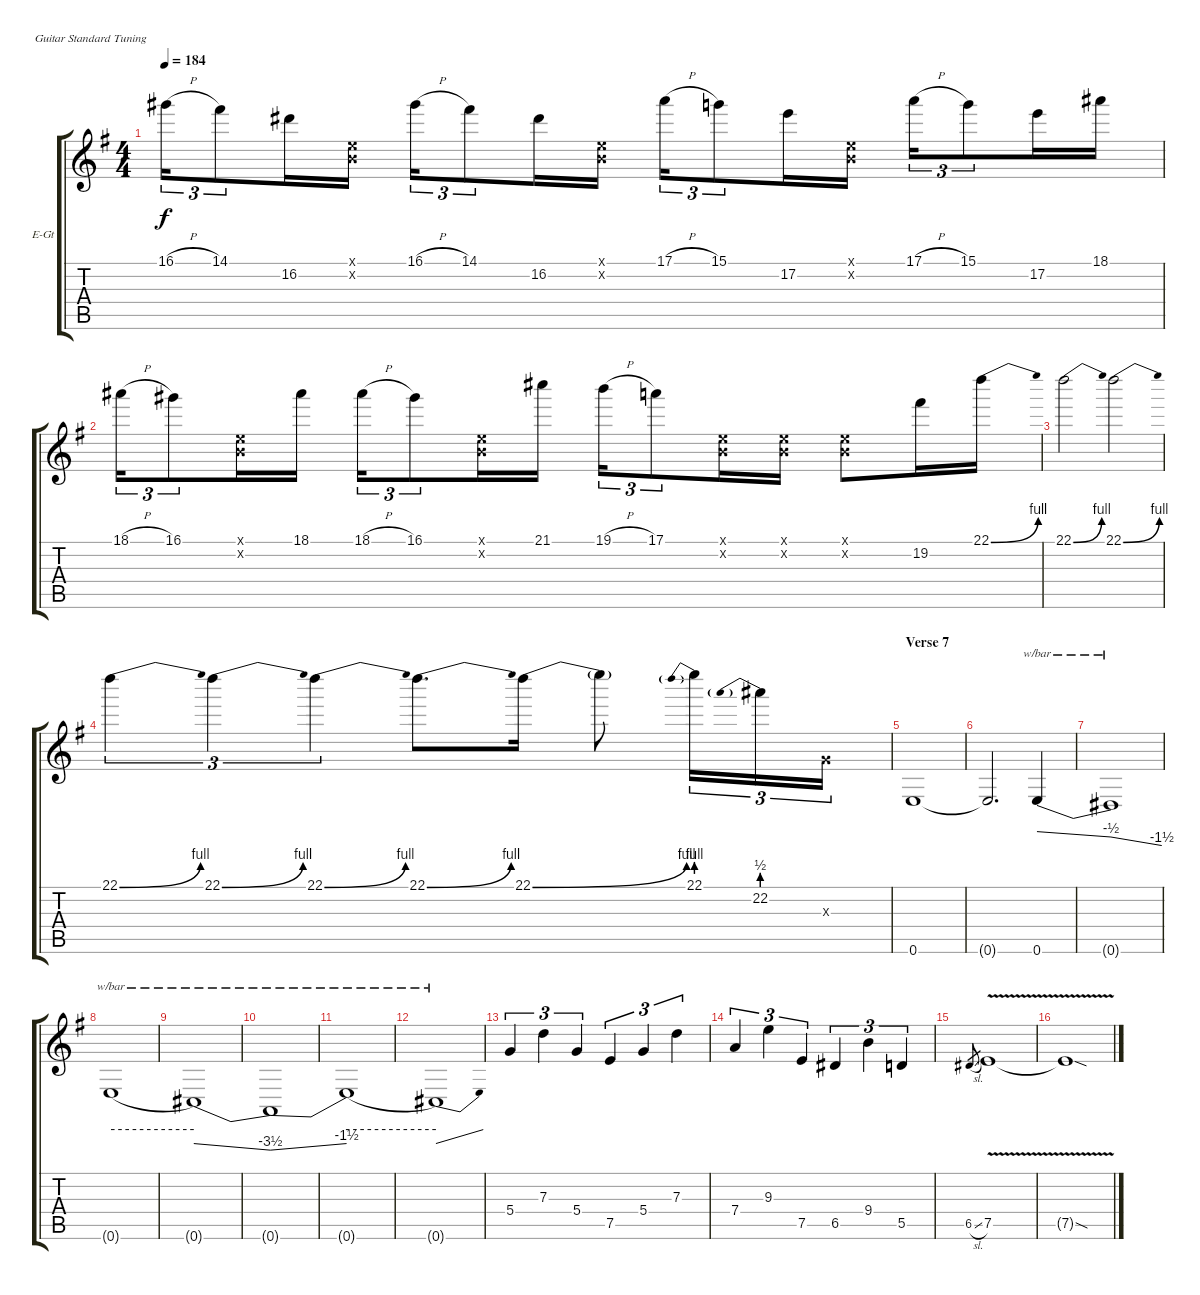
\defaultSystemsLayout 4
\bracketExtendMode groupsimilarinstruments
\firstSystemTrackNameOrientation horizontal
\otherSystemsTrackNameOrientation horizontal
\track ("Dave Mustaine" "E-Gt") {instrument distortionguitar}
\staff {score tabs}
\tuning (E4 B3 G3 D3 A2 E2)
\ts (4 4)
\tempo 184
\clef g2
\scale
0.333333
\ks g
16.1{h}.16{tu (3 2) dy f beam merge} 14.1.8{tu (3 2) beam merge} 16.2.16{beam merge} (0.2{x} 0.1{x}).16 16.1{h}.16{tu (3 2) beam merge} 14.1.8{tu (3 2) beam merge} 16.2.16{beam merge} (0.2{x} 0.1{x}).16 17.1{h}.16{tu (3 2) beam merge} 15.1.8{tu (3 2) beam merge} 17.2.16{beam merge} (0.2{x} 0.1{x}).16 17.1{h}.16{tu (3 2) beam merge} 15.1.8{tu (3 2) beam merge} 17.2.16 18.1.16 |
\scale
0.333333 18.1{h}.16{tu (3 2) beam merge} 16.1.8{tu (3 2) beam merge} (0.1{x} 0.2{x}).16{beam merge} 18.1.16 18.1{h}.16{tu (3 2) beam merge} 16.1.8{tu (3 2) beam merge} (0.1{x} 0.2{x}).16{beam merge} 21.1.16 19.1{h}.16{tu (3 2) beam merge} 17.1.8{tu (3 2) beam merge} (0.1{x} 0.2{x}).16{beam merge} (0.1{x} 0.2{x}).16 (0.2{x} 0.1{x}).8 19.2.16 22.1{be (bend 0 0 15 4)}.16 |
\scale
0.333333 22.1{be (bend 0 0 15 4)}.2 22.1{be (bend 0 0 15 4)}.2 |
\scale
0.333333 22.1{be (bend 0 0 15 4)}.4{tu (3 2)} 22.1{be (bend 0 0 15 4)}.4{tu (3 2)} 22.1{be (bend 0 0 15 4)}.4{tu (3 2)} 22.1{be (bend 0 0 15 4)}.8{d} 22.1{be (bend 0 0 15 4)}.16 22.1{t}.8 22.1{be (prebend 0 4 60 4)}.16{tu (3 2) beam merge} 22.2{be (prebend 0 2 60 2)}.16{tu (3 2) beam merge} 0.3{x}.16{tu (3 2)} |
\section ("" "Verse 7")
\scale
0.333333 0.6.1 |
\scale
0.333333 0.6{t}.2{d} 0.6.4{tbe (dive default 0 0 45.6 -2)} |
\scale
0.333333 0.6{t}.1{tbe (dive default 0 -2 45 -6)} |
\scale
0.333333 0.6{t}.1{tbe (hold default 0 0 60 0)} |
\scale
0.333333 0.6{t}.1{tbe (dive default 0 -6 45.6 -14)} |
\scale
0.333333 0.6{t}.1{tbe (dive default 0 -14 45 -6)} |
\scale
0.333333 0.6{t}.1{tbe (hold default 0 0 60 0)} |
\scale
0.333333 0.6{t}.1{tbe (dive default 0 -6 46.8 0)} |
\scale
0.333333 5.4.4{tu (3 2)} 7.3.4{tu (3 2)} 5.4.4{tu (3 2)} 7.5.4{tu (3 2)} 5.4.4{tu (3 2)} 7.3.4{tu (3 2)} |
\scale
0.333333 7.4.4{tu (3 2)} 9.3.4{tu (3 2)} 7.5.4{tu (3 2)} 6.5.4{tu (3 2)} 9.4.4{tu (3 2)} 5.5.4{tu (3 2)} |
\scale
0.333333 6.5{sl}.8{gr} 7.5{v}.1 |
\scale
0.333333 7.5{v sod t}.1
